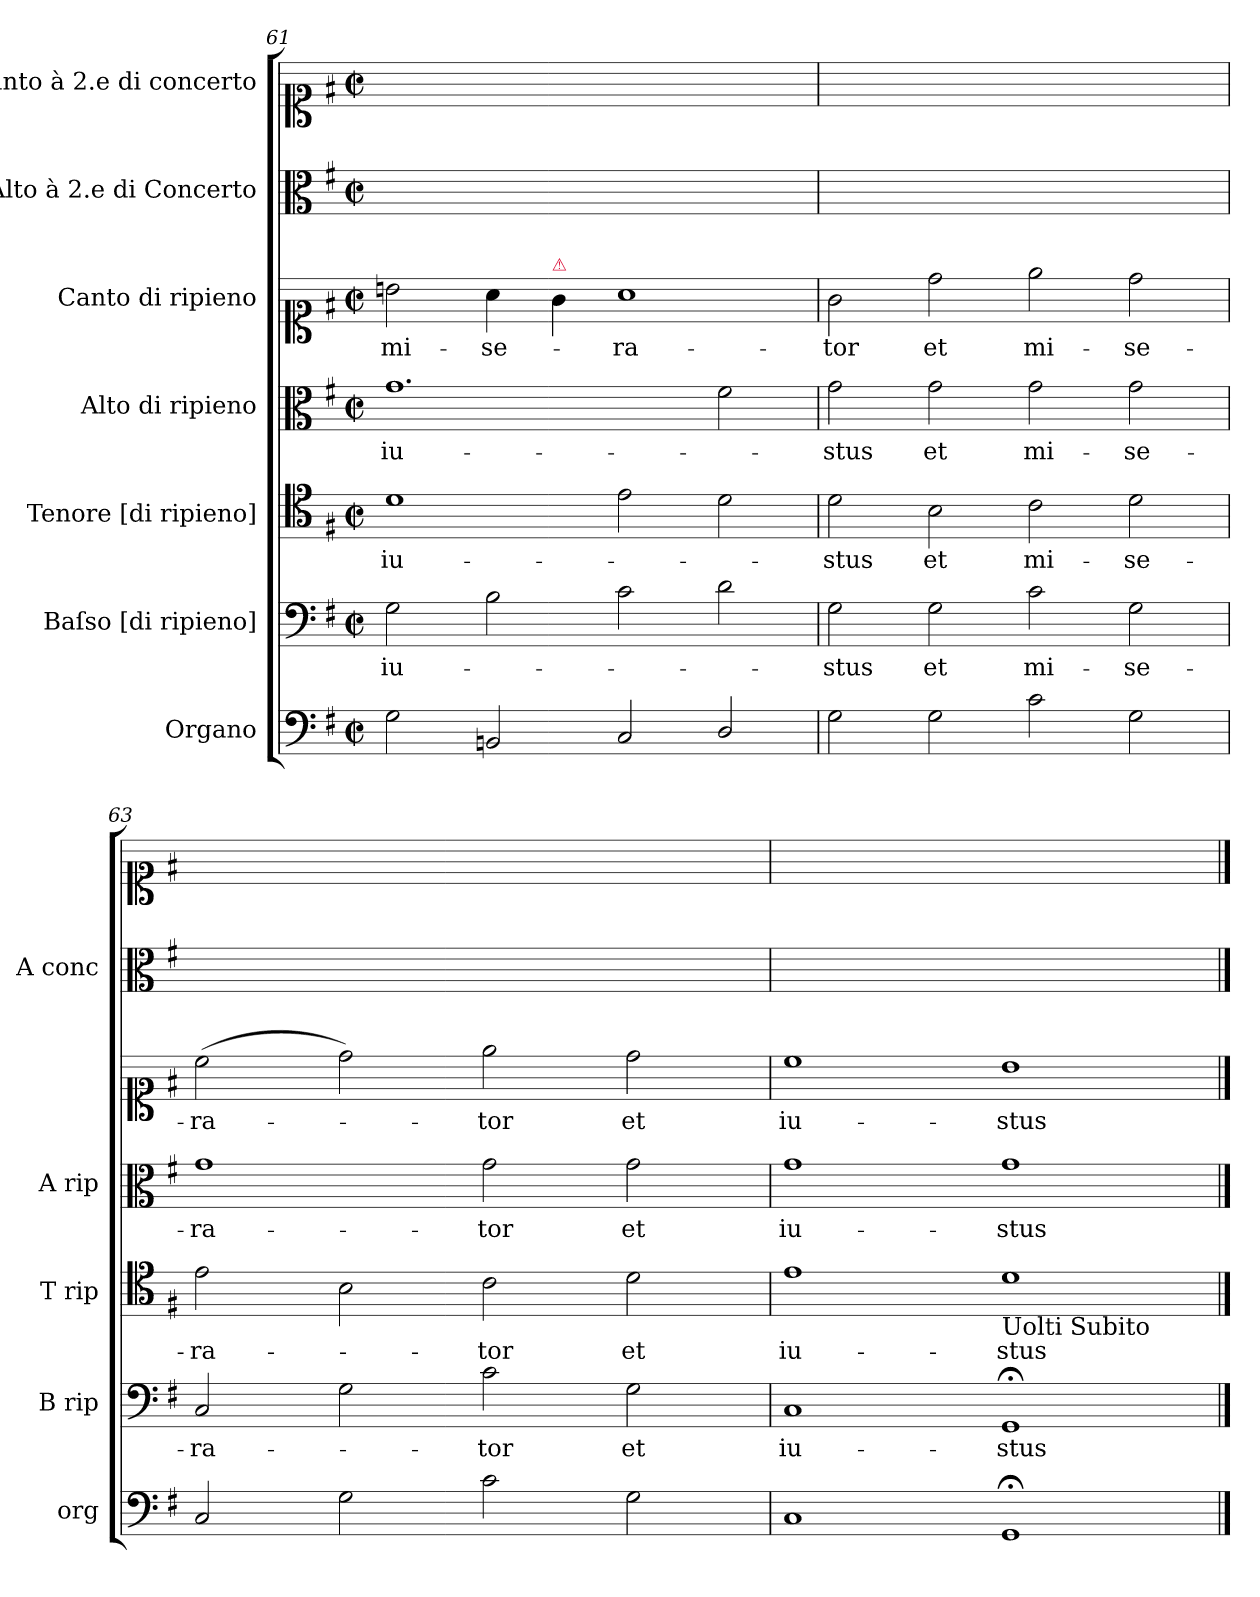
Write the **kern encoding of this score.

**kern	**kern	**text	**kern	**text	**kern	**text	**kern	**text	**kern	**kern
*part7	*part6	*part6	*part5	*part5	*part4	*part4	*part3	*part3	*part2	*part1
*staff7	*staff6	*staff6	*staff5	*staff5	*staff4	*staff4	*staff3	*staff3	*staff2	*staff1
*I"Organo	*I"Baſso [di ripieno]	*	*I"Tenore [di ripieno]	*	*I"Alto di ripieno	*	*I"Canto di ripieno	*	*I"Alto à 2.e di Concerto	*I"Canto à 2.e di concerto
*I'org	*I'B rip	*	*I'T rip	*	*I'A rip	*	*	*	*I'A conc	*
*clefF4	*clefF4	*	*clefC4	*	*clefC3	*	*clefC1	*	*clefC3	*clefC1
*k[f#]	*k[f#]	*	*k[f#]	*	*k[f#]	*	*k[f#]	*	*k[f#]	*k[f#]
*M2/1	*M2/1	*	*M2/1	*	*M2/1	*	*M2/1	*	*M2/1	*M2/1
*met(c|)	*met(c|)	*	*met(c|)	*	*met(c|)	*	*met(c|)	*	*met(c|)	*met(c|)
=61	=61	=61	=61	=61	=61	=61	=61	=61	=61	=61
2G\	2G\	iu-	1d	iu-	1.g	iu-	2bn\	mi-	0ryy	0ryy
2BBn/	2B\	.	.	.	.	.	4a\	-se-	.	.
!	!	!	!	!	!	!	!LO:TX:a:color=crimson:t=⚠	!	!	!
.	.	.	.	.	.	.	4g\	.	.	.
2C/	2c\	.	2e\	.	.	.	1a	-ra-	.	.
2D/	2d\	.	2d\	.	2f#\	.	.	.	.	.
=62	=62	=62	=62	=62	=62	=62	=62	=62	=62	=62
2G\	2G\	-stus	2d\	-stus	2g\	-stus	2g\	-tor	0ryy	0ryy
2G\	2G\	et	2B\	et	2g\	et	2dd\	et	.	.
2c\	2c\	mi-	2c\	mi-	2g\	mi-	2ee\	mi-	.	.
2G\	2G\	-se-	2d\	-se-	2g\	-se-	2dd\	-se-	.	.
=63	=63	=63	=63	=63	=63	=63	=63	=63	=63	=63
2C/	2C/	ra-	2e\	ra-	1g	ra-	(2cc\	-ra-	0ryy	0ryy
2G\	2G\	.	2B\	.	.	.	2dd\)	.	.	.
2c\	2c\	-tor	2c\	-tor	2g\	-tor	2ee\	-tor	.	.
2G\	2G\	et	2d\	et	2g\	et	2dd\	et	.	.
=64	=64	=64	=64	=64	=64	=64	=64	=64	=64	=64
1C	1C	iu-	1e	iu-	1g	iu-	1cc	iu-	0ryy	0ryy
!	!	!	!LO:TX:b:t=Uolti Subito	!	!	!	!	!	!	!
1GG;<	1GG;<	-stus	1d	-stus	1g	-stus	1b	-stus	.	.
==	==	==	==	==	==	==	==	==	==	==
*-	*-	*-	*-	*-	*-	*-	*-	*-	*-	*-
